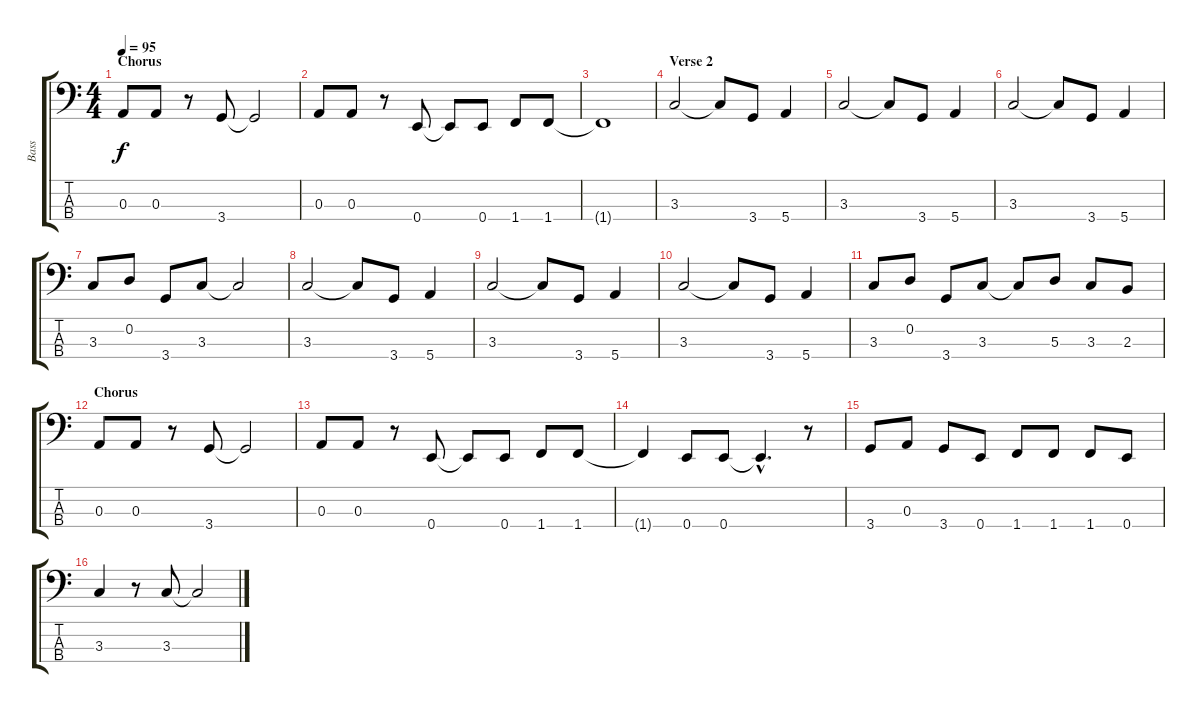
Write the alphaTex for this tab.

\track ("Bass" "Bass") {instrument electricbassfinger}
\staff {score tabs}
\tuning (G2 D2 A1 E1) {hide}
\ts (4 4)
\section ("" "Chorus")
\tempo 95
\clef f4
\ks c
0.3.8{dy f} 0.3.8 r.8 3.4.8 3.4{t}.2 |
0.3.8 0.3.8 r.8 0.4.8 0.4{t}.8 0.4.8 1.4.8 1.4.8 |
1.4{t}.1 |
\section ("" "Verse 2")
3.3.2 3.3{t}.8 3.4.8 5.4.4 |
3.3.2 3.3{t}.8 3.4.8 5.4.4 |
3.3.2 3.3{t}.8 3.4.8 5.4.4 |
3.3.8 0.2.8 3.4.8 3.3.8 3.3{t}.2 |
3.3.2 3.3{t}.8 3.4.8 5.4.4 |
3.3.2 3.3{t}.8 3.4.8 5.4.4 |
3.3.2 3.3{t}.8 3.4.8 5.4.4 |
3.3.8 0.2.8 3.4.8 3.3.8 3.3{t}.8 5.3.8 3.3.8 2.3.8 |
\section ("" "Chorus")
0.3.8 0.3.8 r.8 3.4.8 3.4{t}.2 |
0.3.8 0.3.8 r.8 0.4.8 0.4{t}.8 0.4.8 1.4.8 1.4.8 |
1.4{t}.4 0.4.8 0.4.8 0.4{hac t}.4{d} r.8 |
3.4.8 0.3.8 3.4.8 0.4.8 1.4.8 1.4.8 1.4.8 0.4.8 |
3.3.4 r.8 3.3.8 3.3{t}.2
